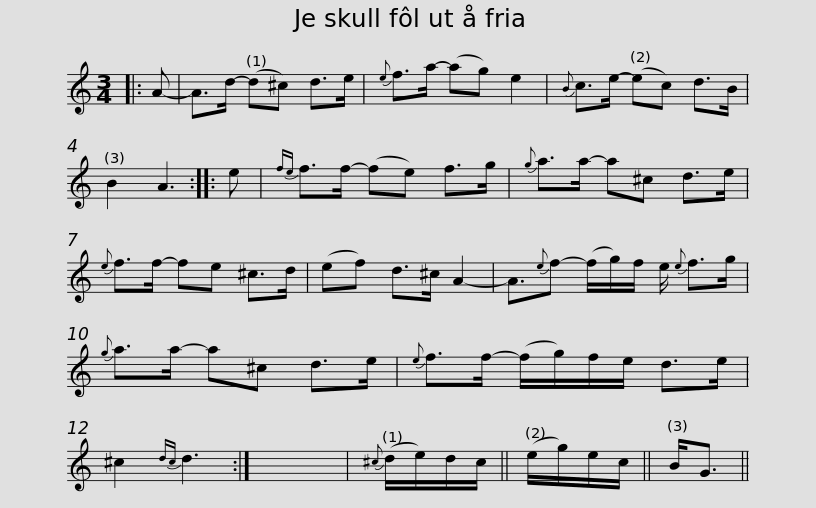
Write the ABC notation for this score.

X:1
L:1/8
M:3/4
I:linebreak $
K:C
V:1 treble
V:1
|: A- | A>d- (d^c) d>e |{e} f>a- (ag) e2 |{B} c>e- (ec) d>B | B2 A3 :: %5
 e- |{fe} f>f- (fe) f>g |${g} a>a- a^c d>e |{e} f>f- fe ^c>d | (ef) d>^c A2- | %10
 A3/2{e}f- (f/g/)f/ e/{e} f>g |{g} a>a- a^c d>e |${e} f>f- (f/g/)f/e/ d>e | ^c2{dc} d3 :| x6 | %15
{^c} (d/e/)d/c/ || (e/g/)e/c/ || B<G || %18
